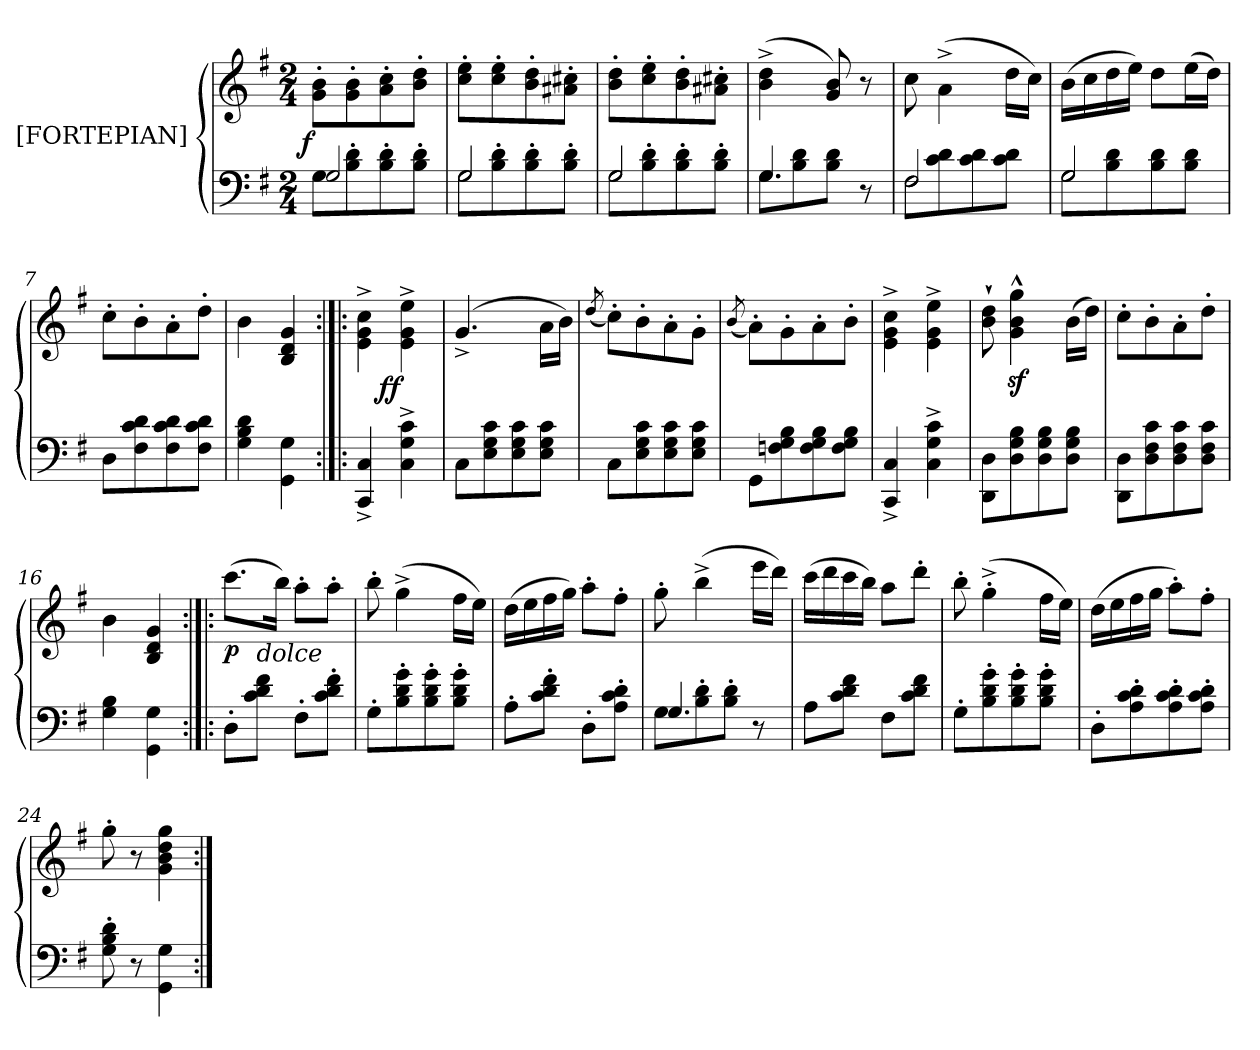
**kern	**kern	**dynam
*part2	*part1	*part1
*staff2	*staff1	*staff1
*I"[FORTEPIAN]	*I"[FORTEPIAN]	*
*clefF4	*clefG2	*
*k[f#]	*k[f#]	*
*G:	*G:	*
*M2/4	*M2/4	*
=1	=1	=1
!LO:N:vis=2	!	!LO:DY:b:rj
*^	*	*
8G\	2G/	8g'\ 8b'\L	f
8B'\ 8d'\	.	8g'\ 8b'\	.
8B'\ 8d'\	.	8a'\ 8cc'\	.
8B'\ 8d'\J	.	8b'\ 8dd'\J	.
=2	=2	=2	=2
!LO:N:vis=2	!	!	!
8G\	2G/	8cc'\ 8ee'\L	.
8B'\ 8d'\	.	8cc'\ 8ee'\	.
8B'\ 8d'\	.	8b'\ 8dd'\	.
8B'\ 8d'\J	.	8a#X'\ 8cc#X'\J	.
=3	=3	=3	=3
!LO:N:vis=2	!	!	!
8G\	2G/	8b'\ 8dd'\L	.
8B'\ 8d'\	.	8cc'\ 8ee'\	.
8B'\ 8d'\	.	8b'\ 8dd'\	.
8B'\ 8d'\J	.	8a#X'\ 8cc#X'\J	.
=4	=4	=4	=4
!LO:N:vis=8.	!	!	!
8G\L	4.G/	(4b^\ 4dd^\	.
8B\ 8d\	.	.	.
8B\ 8d\J	.	8g/ 8b/)	.
8r	8ryy	8r	.
=5	=5	=5	=5
!LO:N:vis=2	!	!	!
8F#\	2F#/	8cc\	.
8c\ 8d\	.	(4a^\	.
8c\ 8d\	.	.	.
8c\ 8d\J	.	16dd\LL	.
.	.	16cc\JJ)	.
=6	=6	=6	=6
!LO:N:vis=2	!	!	!
8G\	2G/	(16b\LL	.
.	.	16cc\	.
8B\ 8d\	.	16dd\	.
.	.	16ee\JJ)	.
8B\ 8d\	.	8dd\L	.
8B\ 8d\J	.	(16ee\L	.
.	.	16dd\JJ)	.
*v	*v	*	*
=7	=7	=7
8D\L	8cc'\L	.
8F#\ 8c\ 8d\	8b'\	.
8F#\ 8c\ 8d\	8a'\	.
8F#\ 8c\ 8d\J	8dd'\J	.
=8	=8	=8
4G\ 4B\ 4d\	4b\	.
4GG\ 4G\	4B/ 4d/ 4g/	.
=9:|!|:	=9:|!|:	=9:|!|:
4CC^/ 4C^/	4e^\ 4g^\ 4cc^\	.
!	!	!LO:DY:b:rj
4C^\ 4G^\ 4c^\	4e^\ 4g^\ 4ee^\	ff
=10	=10	=10
8C\L	(>4.g^/	.
8E\ 8G\ 8c\	.	.
8E\ 8G\ 8c\	.	.
8E\ 8G\ 8c\J	16a\LL	.
.	16b\JJ)	.
=11	=11	=11
.	(<8qdd/	.
8C\L	8cc'\L)	.
8E\ 8G\ 8c\	8b'\	.
8E\ 8G\ 8c\	8a'\	.
8E\ 8G\ 8c\J	8g'\J	.
=12	=12	=12
.	(<8qb/	.
8GG\L	8a'\L)	.
8Fn\ 8G\ 8B\	8g'\	.
8F\ 8G\ 8B\	8a'\	.
8F\ 8G\ 8B\J	8b'\J	.
=13	=13	=13
4CC^/ 4C^/	4e^\ 4g^\ 4cc^\	.
4C^\ 4G^\ 4c^\	4e^\ 4g^\ 4ee^\	.
=14	=14	=14
8DD\ 8D\L	8b`\ 8dd`\	.
8D\ 8G\ 8B\	4gz^^\ 4bz^^\ 4ggz^^\	.
8D\ 8G\ 8B\	.	.
8D\ 8G\ 8B\J	(16b\LL	.
.	16dd\JJ)	.
=15	=15	=15
8DD\ 8D\L	8cc'\L	.
8D\ 8F#\ 8c\	8b'\	.
8D\ 8F#\ 8c\	8a'\	.
8D\ 8F#\ 8c\J	8dd'\J	.
=16	=16	=16
4G\ 4B\	4b\	.
4GG\ 4G\	4B/ 4d/ 4g/	.
=17:|!|:	=17:|!|:	=17:|!|:
*	*^	*
8D'\L	(8.ccc\L	8ryy	p
!	!	!LO:TX:b:i:t=dolce	!
8c\ 8d\ 8f#\J	.	4.ryy	.
.	16bb\Jk)	.	.
8F#'\L	8aa'\L	.	.
8c'\ 8d'\ 8f#'\J	8aa'\J	.	.
*	*v	*v	*
=18	=18	=18
8G'\L	8bb'\	.
8B'\ 8d'\ 8g'\	(4gg^\	.
8B'\ 8d'\ 8g'\	.	.
8B'\ 8d'\ 8g'\J	16ff#\LL	.
.	16ee\JJ)	.
=19	=19	=19
8A'\L	(16dd\LL	.
.	16ee\	.
8c'\ 8d'\ 8f#'\J	16ff#\	.
.	16gg\JJ)	.
8D'\L	8aa'\L	.
8A'\ 8c'\ 8d'\J	8ff#'\J	.
=20	=20	=20
!LO:N:vis=8.	!	!
*^	*	*
8G\L	4.G/	8gg'\	.
8B'\ 8d'\	.	(4bb^\	.
8B'\ 8d'\J	.	.	.
8r	8ryy	16eee\LL	.
.	.	16ddd\JJ)	.
*v	*v	*	*
=21	=21	=21
8A\L	(16ccc\LL	.
.	16ddd\	.
8c\ 8d\ 8f#\J	16ccc\	.
.	16bb\JJ)	.
8F#\L	8aa\L	.
8c\ 8d\ 8f#\J	8ddd'\J	.
=22	=22	=22
8G'\L	8bb'\	.
8B'\ 8d'\ 8g'\	(4gg'^\	.
8B'\ 8d'\ 8g'\	.	.
8B'\ 8d'\ 8g'\J	16ff#\LL	.
.	16ee\JJ)	.
=23	=23	=23
8D'\L	(16dd\LL	.
.	16ee\	.
8A'\ 8c'\ 8d'\	16ff#\	.
.	16gg\JJ	.
8A'\ 8c'\ 8d'\	8aa'\L)	.
8A'\ 8c'\ 8d'\J	8ff#'\J	.
=24	=24	=24
8G'\ 8B'\ 8d'\	8gg'\	.
8r	8r	.
4GG\ 4G\	4g\ 4b\ 4dd\ 4gg\	.
=:|!	=:|!	=:|!
*-	*-	*-
